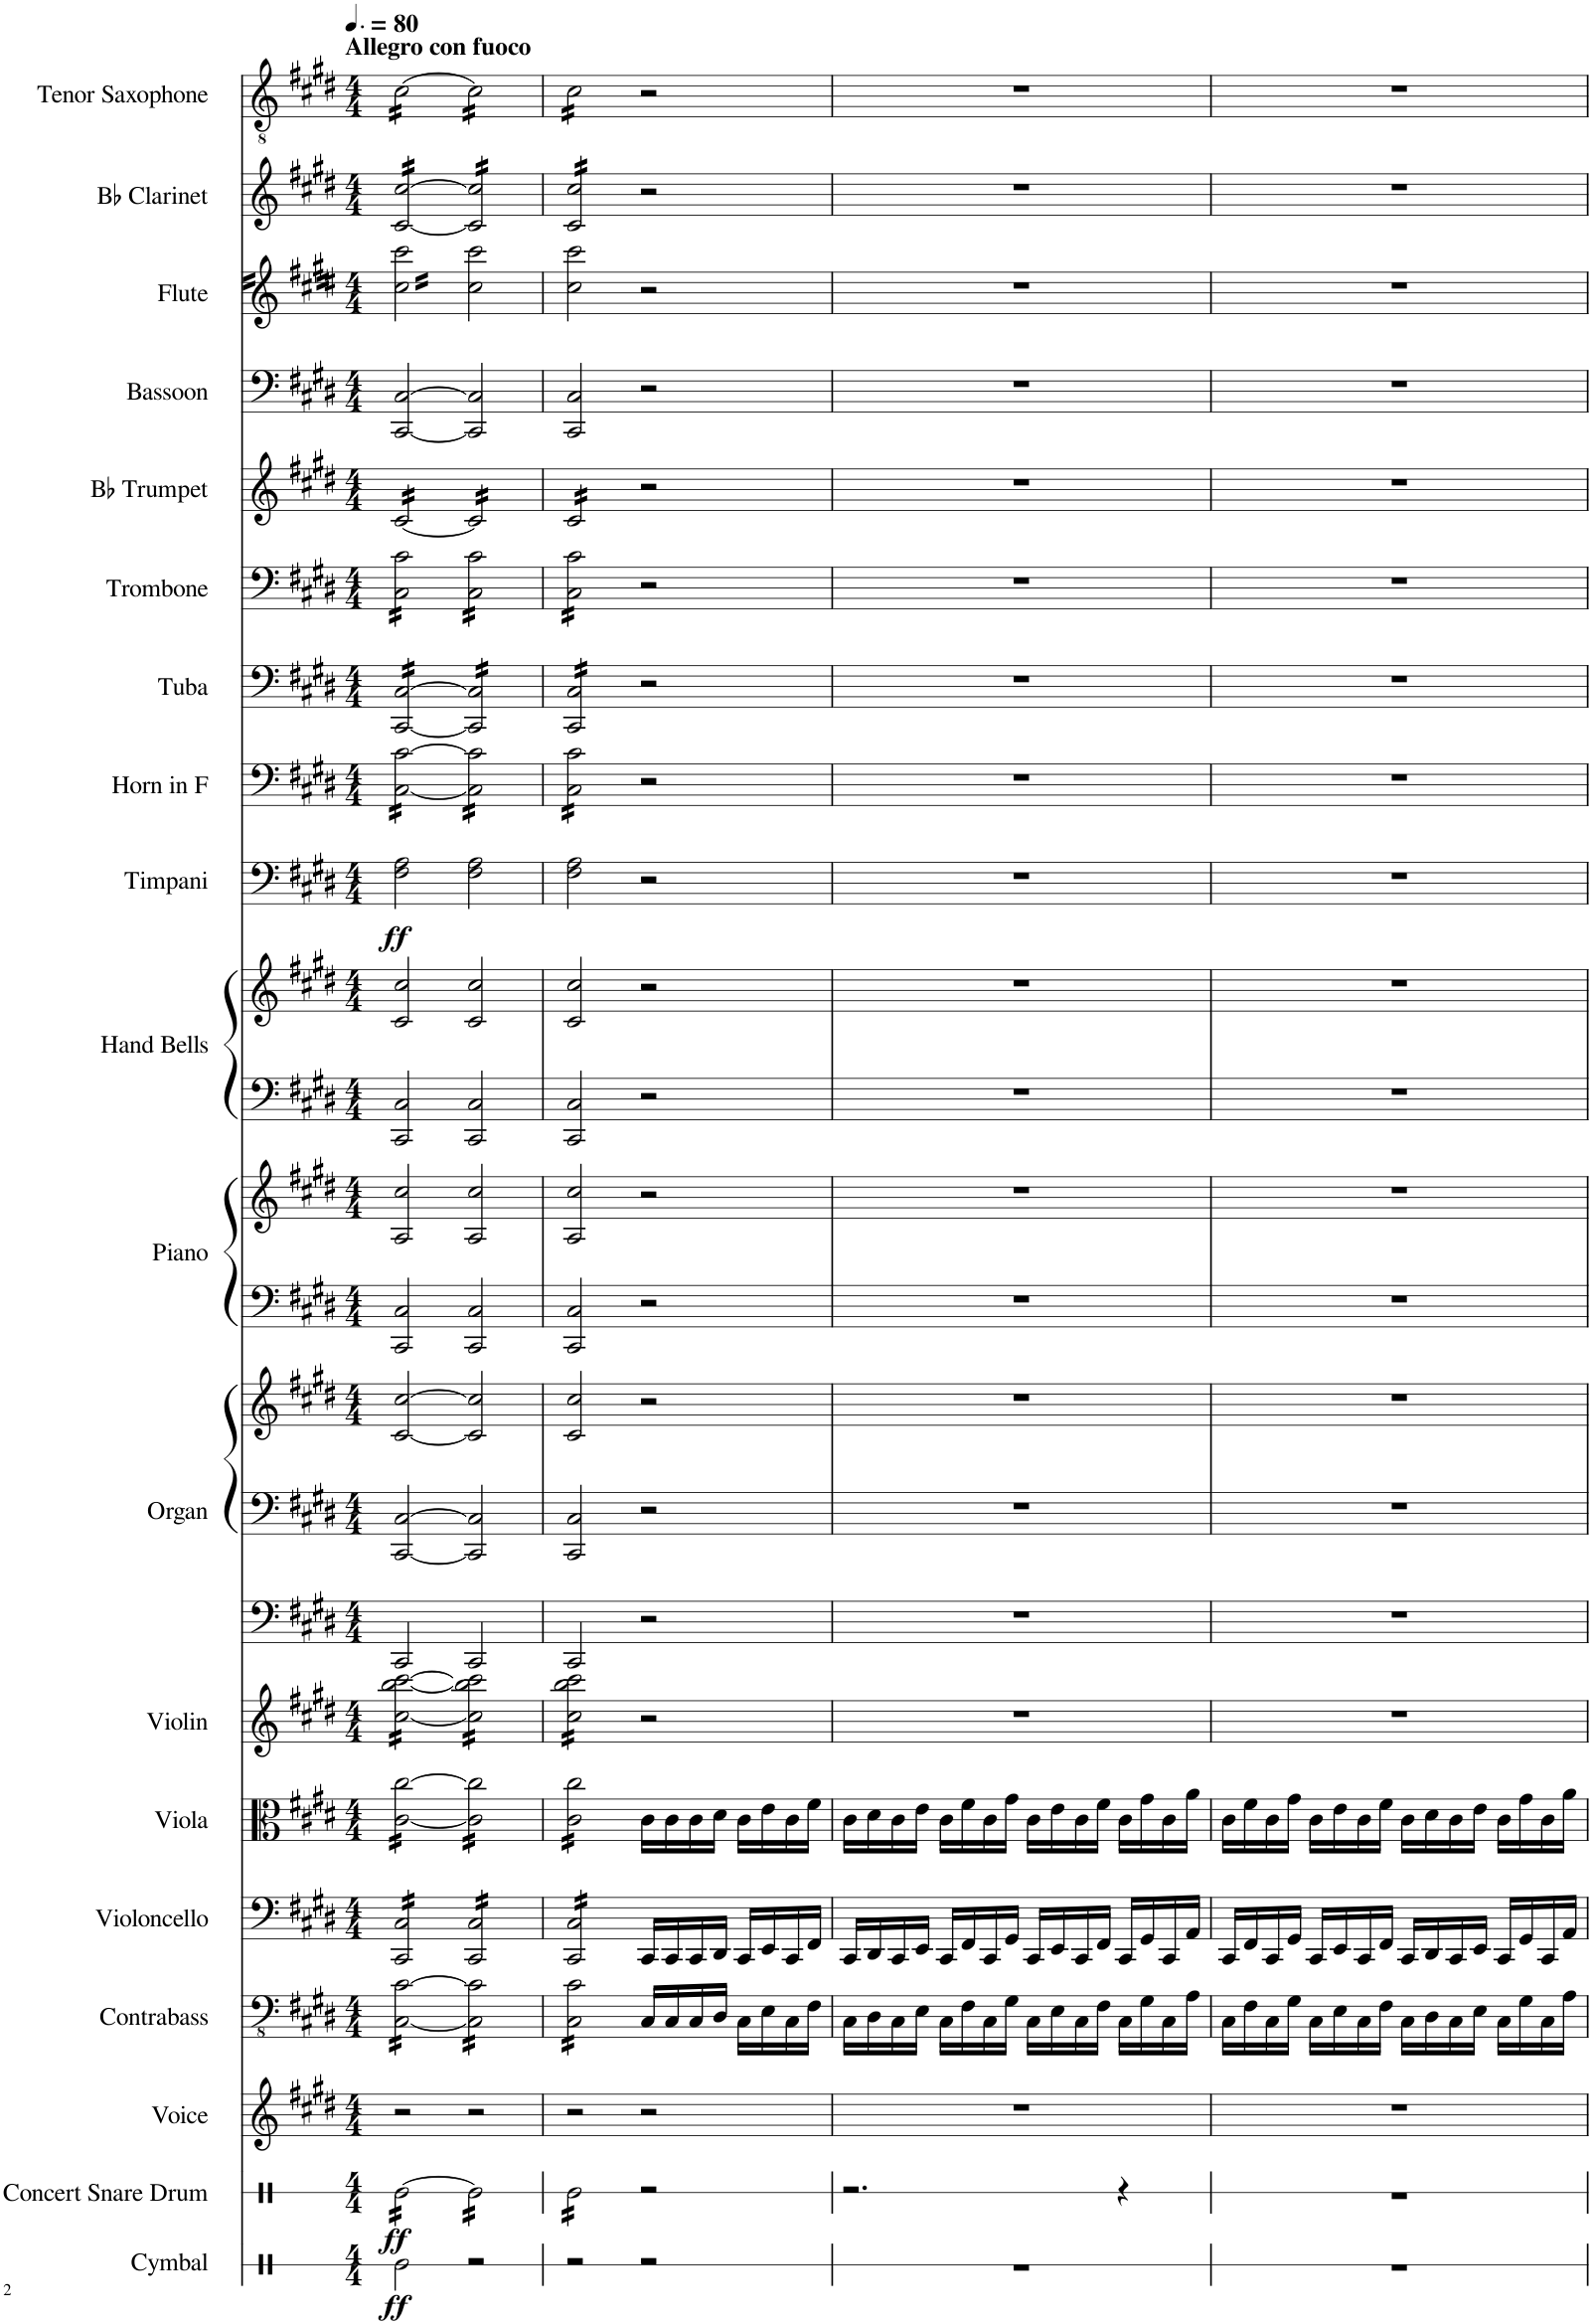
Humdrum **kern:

**kern	**dynam	**kern	**dynam	**kern	**kern	**kern	**kern	**kern	**kern	**kern	**kern	**kern	**kern	**kern	**kern	**kern	**dynam	**kern	**kern	**kern	**kern	**kern	**kern	**kern	**kern
*part19	*part19	*part18	*part18	*part17	*part16	*part15	*part14	*part13	*part12	*part12	*part12	*part11	*part11	*part10	*part10	*part9	*part9	*part8	*part7	*part6	*part5	*part4	*part3	*part2	*part1
*staff23	*staff23	*staff22	*staff22	*staff21	*staff20	*staff19	*staff18	*staff17	*staff16	*staff15	*staff14	*staff13	*staff12	*staff11	*staff10	*staff9	*staff9	*staff8	*staff7	*staff6	*staff5	*staff4	*staff3	*staff2	*staff1
*I"Cymbal	*	*I"Concert Snare Drum	*	*I"Voice	*I"Contrabass	*I"Violoncello	*I"Viola	*I"Violin	*I"Organ	*	*	*I"Piano	*	*I"Hand Bells	*	*I"Timpani	*	*I"Horn in F	*I"Tuba	*I"Trombone	*I"Bb Trumpet	*I"Bassoon	*I"Flute	*I"Bb Clarinet	*I"Tenor Saxophone
*I'Cym.	*	*I'Con. Sn.	*	*I'Vo.	*I'Cb.	*I'Vc.	*I'Vla.	*I'Vln.	*I'Org.	*	*	*I'Pno.	*	*I'Ha. Be.	*	*I'Timp.	*	*	*I'Tba.	*I'Tbn.	*I'Bb Tpt.	*I'Bsn.	*I'Fl.	*I'Bb Cl.	*I'T. Sax.
*stria1	*	*stria1	*	*	*	*	*	*	*	*	*	*	*	*	*	*	*	*	*	*	*	*	*	*	*
*clefX	*	*clefX	*	*clefG2	*clefFv4	*clefF4	*clefC3	*clefG2	*clefF4	*clefF4	*clefG2	*clefF4	*clefG2	*clefF4	*clefG2	*clefF4	*	*clefF4	*clefF4	*clefF4	*clefG2	*clefF4	*clefG2	*clefG2	*clefGv2
*	*	*	*	*	*ITrd7c12	*	*	*	*	*	*	*	*	*	*	*	*	*ITrd4c7	*	*	*ITrd1c2	*	*	*ITrd1c2	*ITrd8c14
*k[]	*	*k[]	*	*k[f#c#g#d#]	*k[f#c#g#d#]	*k[f#c#g#d#]	*k[f#c#g#d#]	*k[f#c#g#d#]	*k[f#c#g#d#]	*k[f#c#g#d#]	*k[f#c#g#d#]	*k[f#c#g#d#]	*k[f#c#g#d#]	*k[f#c#g#d#]	*k[f#c#g#d#]	*k[f#c#g#d#]	*	*k[f#c#g#d#]	*k[f#c#g#d#]	*k[f#c#g#d#]	*k[f#c#g#d#]	*k[f#c#g#d#]	*k[f#c#g#d#]	*k[f#c#g#d#]	*k[f#c#g#d#]
*M4/4	*	*M4/4	*	*M4/4	*M4/4	*M4/4	*M4/4	*M4/4	*M4/4	*M4/4	*M4/4	*M4/4	*M4/4	*M4/4	*M4/4	*M4/4	*	*M4/4	*M4/4	*M4/4	*M4/4	*M4/4	*M4/4	*M4/4	*M4/4
*MM120	*	*MM120	*	*MM120	*MM120	*MM120	*MM120	*MM120	*MM120	*MM120	*MM120	*MM120	*MM120	*MM120	*MM120	*MM120	*	*MM120	*MM120	*MM120	*MM120	*MM120	*MM120	*MM120	*MM120
=1	=1	=1	=1	=1	=1	=1	=1	=1	=1	=1	=1	=1	=1	=1	=1	=1	=1	=1	=1	=1	=1	=1	=1	=1	=1
!	!	!	!	!	!	!	!	!	!	!	!	!	!	!	!	!	!	!	!	!	!	!	!	!	!LO:TX:a:B:t=Allegro con fuoco
!	!LO:DY:b	!	!LO:DY:b	!	!	!	!	!	!	!	!	!	!	!	!	!	!LO:DY:b	!	!	!	!	!	!	!	!
*	*	*tremolo	*	*	*	*	*	*	*	*	*	*	*	*	*	*	*	*	*	*	*	*	*	*	*
*	*	*	*	*	*tremolo	*	*	*	*	*	*	*	*	*	*	*	*	*	*	*	*	*	*	*	*
*	*	*	*	*	*	*tremolo	*	*	*	*	*	*	*	*	*	*	*	*	*	*	*	*	*	*	*
*	*	*	*	*	*	*	*tremolo	*	*	*	*	*	*	*	*	*	*	*	*	*	*	*	*	*	*
*	*	*	*	*	*	*	*	*tremolo	*	*	*	*	*	*	*	*	*	*	*	*	*	*	*	*	*
*	*	*	*	*	*	*	*	*	*	*	*	*	*	*	*	*	*	*tremolo	*	*	*	*	*	*	*
*	*	*	*	*	*	*	*	*	*	*	*	*	*	*	*	*	*	*	*tremolo	*	*	*	*	*	*
*	*	*	*	*	*	*	*	*	*	*	*	*	*	*	*	*	*	*	*	*tremolo	*	*	*	*	*
*	*	*	*	*	*	*	*	*	*	*	*	*	*	*	*	*	*	*	*	*	*tremolo	*	*	*	*
*	*	*	*	*	*	*	*	*	*	*	*	*	*	*	*	*	*	*	*	*	*	*	*tremolo	*	*
*	*	*	*	*	*	*	*	*	*	*	*	*	*	*	*	*	*	*	*	*	*	*	*	*tremolo	*
*	*	*	*	*	*	*	*	*	*	*	*	*	*	*	*	*	*	*	*	*	*	*	*	*	*tremolo
2Re\	ff	[16Re\LL	ff	2r	[16CC#\ [16C#\LL	16CC#/ 16C#/LL	[16c#\ [16cc#\LL	[16cc#\ [16bb\ [16ccc#\LL	2CC#/	[2CC#/ [2C#/	[2c#/ [2cc#/	2CC#/ 2C#/	2A/ 2cc#/	2CC#/ 2C#/	2c#/ 2cc#/	2F#\ 2A\	ff	[16C#\ [16c#\LL	[16CC#/ [16C#/LL	16C#\ 16c#\LL	[16c#/LL	[2CC#/ [2C#/	16cc#\ 16ccc#\LL	[16c#/ [16cc#/LL	[16c#\LL
.	.	16Re\	.	.	16CC#\ 16C#\	16CC#/ 16C#/	16c#\ 16cc#\	16cc#\ 16bb\ 16ccc#\	.	.	.	.	.	.	.	.	.	16C#\ 16c#\	16CC#/ 16C#/	16C#\ 16c#\	16c#/	.	16cc#\ 16ccc#\	16c#/ 16cc#/	16c#\
.	.	16Re\	.	.	16CC#\ 16C#\	16CC#/ 16C#/	16c#\ 16cc#\	16cc#\ 16bb\ 16ccc#\	.	.	.	.	.	.	.	.	.	16C#\ 16c#\	16CC#/ 16C#/	16C#\ 16c#\	16c#/	.	16cc#\ 16ccc#\	16c#/ 16cc#/	16c#\
.	.	16Re\	.	.	16CC#\ 16C#\	16CC#/ 16C#/	16c#\ 16cc#\	16cc#\ 16bb\ 16ccc#\	.	.	.	.	.	.	.	.	.	16C#\ 16c#\	16CC#/ 16C#/	16C#\ 16c#\	16c#/	.	16cc#\ 16ccc#\	16c#/ 16cc#/	16c#\
.	.	16Re\	.	.	16CC#\ 16C#\	16CC#/ 16C#/	16c#\ 16cc#\	16cc#\ 16bb\ 16ccc#\	.	.	.	.	.	.	.	.	.	16C#\ 16c#\	16CC#/ 16C#/	16C#\ 16c#\	16c#/	.	16cc#\ 16ccc#\	16c#/ 16cc#/	16c#\
.	.	16Re\	.	.	16CC#\ 16C#\	16CC#/ 16C#/	16c#\ 16cc#\	16cc#\ 16bb\ 16ccc#\	.	.	.	.	.	.	.	.	.	16C#\ 16c#\	16CC#/ 16C#/	16C#\ 16c#\	16c#/	.	16cc#\ 16ccc#\	16c#/ 16cc#/	16c#\
.	.	16Re\	.	.	16CC#\ 16C#\	16CC#/ 16C#/	16c#\ 16cc#\	16cc#\ 16bb\ 16ccc#\	.	.	.	.	.	.	.	.	.	16C#\ 16c#\	16CC#/ 16C#/	16C#\ 16c#\	16c#/	.	16cc#\ 16ccc#\	16c#/ 16cc#/	16c#\
.	.	16Re\JJ	.	.	16CC#\ 16C#\JJ	16CC#/ 16C#/JJ	16c#\ 16cc#\JJ	16cc#\ 16bb\ 16ccc#\JJ	.	.	.	.	.	.	.	.	.	16C#\ 16c#\JJ	16CC#/ 16C#/JJ	16C#\ 16c#\JJ	16c#/JJ	.	16cc#\ 16ccc#\JJ	16c#/ 16cc#/JJ	16c#\JJ
2r	.	16Re\]LL	.	2r	16CC#\] 16C#\]LL	16CC#/ 16C#/LL	16c#\] 16cc#\]LL	16cc#\] 16bb\] 16ccc#\]LL	2CC#/	2CC#/] 2C#/]	2c#/] 2cc#/]	2CC#/ 2C#/	2A/ 2cc#/	2CC#/ 2C#/	2c#/ 2cc#/	2F#\ 2A\	.	16C#\] 16c#\]LL	16CC#/] 16C#/]LL	16C#\ 16c#\LL	16c#/]LL	2CC#/] 2C#/]	16cc#\ 16ccc#\LL	16c#/] 16cc#/]LL	16c#\]LL
.	.	16Re\	.	.	16CC#\ 16C#\	16CC#/ 16C#/	16c#\ 16cc#\	16cc#\ 16bb\ 16ccc#\	.	.	.	.	.	.	.	.	.	16C#\ 16c#\	16CC#/ 16C#/	16C#\ 16c#\	16c#/	.	16cc#\ 16ccc#\	16c#/ 16cc#/	16c#\
.	.	16Re\	.	.	16CC#\ 16C#\	16CC#/ 16C#/	16c#\ 16cc#\	16cc#\ 16bb\ 16ccc#\	.	.	.	.	.	.	.	.	.	16C#\ 16c#\	16CC#/ 16C#/	16C#\ 16c#\	16c#/	.	16cc#\ 16ccc#\	16c#/ 16cc#/	16c#\
.	.	16Re\	.	.	16CC#\ 16C#\	16CC#/ 16C#/	16c#\ 16cc#\	16cc#\ 16bb\ 16ccc#\	.	.	.	.	.	.	.	.	.	16C#\ 16c#\	16CC#/ 16C#/	16C#\ 16c#\	16c#/	.	16cc#\ 16ccc#\	16c#/ 16cc#/	16c#\
.	.	16Re\	.	.	16CC#\ 16C#\	16CC#/ 16C#/	16c#\ 16cc#\	16cc#\ 16bb\ 16ccc#\	.	.	.	.	.	.	.	.	.	16C#\ 16c#\	16CC#/ 16C#/	16C#\ 16c#\	16c#/	.	16cc#\ 16ccc#\	16c#/ 16cc#/	16c#\
.	.	16Re\	.	.	16CC#\ 16C#\	16CC#/ 16C#/	16c#\ 16cc#\	16cc#\ 16bb\ 16ccc#\	.	.	.	.	.	.	.	.	.	16C#\ 16c#\	16CC#/ 16C#/	16C#\ 16c#\	16c#/	.	16cc#\ 16ccc#\	16c#/ 16cc#/	16c#\
.	.	16Re\	.	.	16CC#\ 16C#\	16CC#/ 16C#/	16c#\ 16cc#\	16cc#\ 16bb\ 16ccc#\	.	.	.	.	.	.	.	.	.	16C#\ 16c#\	16CC#/ 16C#/	16C#\ 16c#\	16c#/	.	16cc#\ 16ccc#\	16c#/ 16cc#/	16c#\
.	.	16Re\JJ	.	.	16CC#\ 16C#\JJ	16CC#/ 16C#/JJ	16c#\ 16cc#\JJ	16cc#\ 16bb\ 16ccc#\JJ	.	.	.	.	.	.	.	.	.	16C#\ 16c#\JJ	16CC#/ 16C#/JJ	16C#\ 16c#\JJ	16c#/JJ	.	16cc#\ 16ccc#\JJ	16c#/ 16cc#/JJ	16c#\JJ
=2	=2	=2	=2	=2	=2	=2	=2	=2	=2	=2	=2	=2	=2	=2	=2	=2	=2	=2	=2	=2	=2	=2	=2	=2	=2
2r	.	16Re\LL	.	2r	16CC#\ 16C#\LL	16CC#/ 16C#/LL	16c#\ 16cc#\LL	16cc#\ 16bb\ 16ccc#\LL	2CC#/	2CC#/ 2C#/	2c#/ 2cc#/	2CC#/ 2C#/	2A/ 2cc#/	2CC#/ 2C#/	2c#/ 2cc#/	2F#\ 2A\	.	16C#\ 16c#\LL	16CC#/ 16C#/LL	16C#\ 16c#\LL	16c#/LL	2CC#/ 2C#/	16cc#\ 16ccc#\LL	16c#/ 16cc#/LL	16c#\LL
.	.	16Re\	.	.	16CC#\ 16C#\	16CC#/ 16C#/	16c#\ 16cc#\	16cc#\ 16bb\ 16ccc#\	.	.	.	.	.	.	.	.	.	16C#\ 16c#\	16CC#/ 16C#/	16C#\ 16c#\	16c#/	.	16cc#\ 16ccc#\	16c#/ 16cc#/	16c#\
.	.	16Re\	.	.	16CC#\ 16C#\	16CC#/ 16C#/	16c#\ 16cc#\	16cc#\ 16bb\ 16ccc#\	.	.	.	.	.	.	.	.	.	16C#\ 16c#\	16CC#/ 16C#/	16C#\ 16c#\	16c#/	.	16cc#\ 16ccc#\	16c#/ 16cc#/	16c#\
.	.	16Re\	.	.	16CC#\ 16C#\	16CC#/ 16C#/	16c#\ 16cc#\	16cc#\ 16bb\ 16ccc#\	.	.	.	.	.	.	.	.	.	16C#\ 16c#\	16CC#/ 16C#/	16C#\ 16c#\	16c#/	.	16cc#\ 16ccc#\	16c#/ 16cc#/	16c#\
.	.	16Re\	.	.	16CC#\ 16C#\	16CC#/ 16C#/	16c#\ 16cc#\	16cc#\ 16bb\ 16ccc#\	.	.	.	.	.	.	.	.	.	16C#\ 16c#\	16CC#/ 16C#/	16C#\ 16c#\	16c#/	.	16cc#\ 16ccc#\	16c#/ 16cc#/	16c#\
.	.	16Re\	.	.	16CC#\ 16C#\	16CC#/ 16C#/	16c#\ 16cc#\	16cc#\ 16bb\ 16ccc#\	.	.	.	.	.	.	.	.	.	16C#\ 16c#\	16CC#/ 16C#/	16C#\ 16c#\	16c#/	.	16cc#\ 16ccc#\	16c#/ 16cc#/	16c#\
.	.	16Re\	.	.	16CC#\ 16C#\	16CC#/ 16C#/	16c#\ 16cc#\	16cc#\ 16bb\ 16ccc#\	.	.	.	.	.	.	.	.	.	16C#\ 16c#\	16CC#/ 16C#/	16C#\ 16c#\	16c#/	.	16cc#\ 16ccc#\	16c#/ 16cc#/	16c#\
.	.	16Re\JJ	.	.	16CC#\ 16C#\JJ	16CC#/ 16C#/JJ	16c#\ 16cc#\JJ	16cc#\ 16bb\ 16ccc#\JJ	.	.	.	.	.	.	.	.	.	16C#\ 16c#\JJ	16CC#/ 16C#/JJ	16C#\ 16c#\JJ	16c#/JJ	.	16cc#\ 16ccc#\JJ	16c#/ 16cc#/JJ	16c#\JJ
*	*	*	*	*	*	*	*	*	*	*	*	*	*	*	*	*	*	*	*	*	*	*	*	*	*Xtremolo
*	*	*	*	*	*	*	*	*	*	*	*	*	*	*	*	*	*	*	*	*	*	*	*	*Xtremolo	*
*	*	*	*	*	*	*	*	*	*	*	*	*	*	*	*	*	*	*	*	*	*	*	*Xtremolo	*	*
*	*	*	*	*	*	*	*	*	*	*	*	*	*	*	*	*	*	*	*	*	*Xtremolo	*	*	*	*
*	*	*	*	*	*	*	*	*	*	*	*	*	*	*	*	*	*	*	*	*Xtremolo	*	*	*	*	*
*	*	*	*	*	*	*	*	*	*	*	*	*	*	*	*	*	*	*	*Xtremolo	*	*	*	*	*	*
*	*	*	*	*	*	*	*	*	*	*	*	*	*	*	*	*	*	*Xtremolo	*	*	*	*	*	*	*
*	*	*	*	*	*	*	*	*Xtremolo	*	*	*	*	*	*	*	*	*	*	*	*	*	*	*	*	*
*	*	*	*	*	*	*	*Xtremolo	*	*	*	*	*	*	*	*	*	*	*	*	*	*	*	*	*	*
*	*	*	*	*	*	*Xtremolo	*	*	*	*	*	*	*	*	*	*	*	*	*	*	*	*	*	*	*
*	*	*	*	*	*Xtremolo	*	*	*	*	*	*	*	*	*	*	*	*	*	*	*	*	*	*	*	*
*	*	*Xtremolo	*	*	*	*	*	*	*	*	*	*	*	*	*	*	*	*	*	*	*	*	*	*	*
2r	.	2r	.	2r	16CC#/LL	16CC#/LL	16c#\LL	2r	2r	2r	2r	2r	2r	2r	2r	2r	.	2r	2r	2r	2r	2r	2r	2r	2r
.	.	.	.	.	16CC#/	16CC#/	16c#\	.	.	.	.	.	.	.	.	.	.	.	.	.	.	.	.	.	.
.	.	.	.	.	16CC#/	16CC#/	16c#\	.	.	.	.	.	.	.	.	.	.	.	.	.	.	.	.	.	.
.	.	.	.	.	16DD#/JJ	16DD#/JJ	16d#\JJ	.	.	.	.	.	.	.	.	.	.	.	.	.	.	.	.	.	.
.	.	.	.	.	16CC#\LL	16CC#/LL	16c#\LL	.	.	.	.	.	.	.	.	.	.	.	.	.	.	.	.	.	.
.	.	.	.	.	16EE\	16EE/	16e\	.	.	.	.	.	.	.	.	.	.	.	.	.	.	.	.	.	.
.	.	.	.	.	16CC#\	16CC#/	16c#\	.	.	.	.	.	.	.	.	.	.	.	.	.	.	.	.	.	.
.	.	.	.	.	16FF#\JJ	16FF#/JJ	16f#\JJ	.	.	.	.	.	.	.	.	.	.	.	.	.	.	.	.	.	.
=3	=3	=3	=3	=3	=3	=3	=3	=3	=3	=3	=3	=3	=3	=3	=3	=3	=3	=3	=3	=3	=3	=3	=3	=3	=3
1r	.	2.r	.	1r	16CC#\LL	16CC#/LL	16c#\LL	1r	1r	1r	1r	1r	1r	1r	1r	1r	.	1r	1r	1r	1r	1r	1r	1r	1r
.	.	.	.	.	16DD#\	16DD#/	16d#\	.	.	.	.	.	.	.	.	.	.	.	.	.	.	.	.	.	.
.	.	.	.	.	16CC#\	16CC#/	16c#\	.	.	.	.	.	.	.	.	.	.	.	.	.	.	.	.	.	.
.	.	.	.	.	16EE\JJ	16EE/JJ	16e\JJ	.	.	.	.	.	.	.	.	.	.	.	.	.	.	.	.	.	.
.	.	.	.	.	16CC#\LL	16CC#/LL	16c#\LL	.	.	.	.	.	.	.	.	.	.	.	.	.	.	.	.	.	.
.	.	.	.	.	16FF#\	16FF#/	16f#\	.	.	.	.	.	.	.	.	.	.	.	.	.	.	.	.	.	.
.	.	.	.	.	16CC#\	16CC#/	16c#\	.	.	.	.	.	.	.	.	.	.	.	.	.	.	.	.	.	.
.	.	.	.	.	16GG#\JJ	16GG#/JJ	16g#\JJ	.	.	.	.	.	.	.	.	.	.	.	.	.	.	.	.	.	.
.	.	.	.	.	16CC#\LL	16CC#/LL	16c#\LL	.	.	.	.	.	.	.	.	.	.	.	.	.	.	.	.	.	.
.	.	.	.	.	16EE\	16EE/	16e\	.	.	.	.	.	.	.	.	.	.	.	.	.	.	.	.	.	.
.	.	.	.	.	16CC#\	16CC#/	16c#\	.	.	.	.	.	.	.	.	.	.	.	.	.	.	.	.	.	.
.	.	.	.	.	16FF#\JJ	16FF#/JJ	16f#\JJ	.	.	.	.	.	.	.	.	.	.	.	.	.	.	.	.	.	.
.	.	4r	.	.	16CC#\LL	16CC#/LL	16c#\LL	.	.	.	.	.	.	.	.	.	.	.	.	.	.	.	.	.	.
.	.	.	.	.	16GG#\	16GG#/	16g#\	.	.	.	.	.	.	.	.	.	.	.	.	.	.	.	.	.	.
.	.	.	.	.	16CC#\	16CC#/	16c#\	.	.	.	.	.	.	.	.	.	.	.	.	.	.	.	.	.	.
.	.	.	.	.	16AA\JJ	16AA/JJ	16a\JJ	.	.	.	.	.	.	.	.	.	.	.	.	.	.	.	.	.	.
=4	=4	=4	=4	=4	=4	=4	=4	=4	=4	=4	=4	=4	=4	=4	=4	=4	=4	=4	=4	=4	=4	=4	=4	=4	=4
1r	.	1r	.	1r	16CC#\LL	16CC#/LL	16c#\LL	1r	1r	1r	1r	1r	1r	1r	1r	1r	.	1r	1r	1r	1r	1r	1r	1r	1r
.	.	.	.	.	16FF#\	16FF#/	16f#\	.	.	.	.	.	.	.	.	.	.	.	.	.	.	.	.	.	.
.	.	.	.	.	16CC#\	16CC#/	16c#\	.	.	.	.	.	.	.	.	.	.	.	.	.	.	.	.	.	.
.	.	.	.	.	16GG#\JJ	16GG#/JJ	16g#\JJ	.	.	.	.	.	.	.	.	.	.	.	.	.	.	.	.	.	.
.	.	.	.	.	16CC#\LL	16CC#/LL	16c#\LL	.	.	.	.	.	.	.	.	.	.	.	.	.	.	.	.	.	.
.	.	.	.	.	16EE\	16EE/	16e\	.	.	.	.	.	.	.	.	.	.	.	.	.	.	.	.	.	.
.	.	.	.	.	16CC#\	16CC#/	16c#\	.	.	.	.	.	.	.	.	.	.	.	.	.	.	.	.	.	.
.	.	.	.	.	16FF#\JJ	16FF#/JJ	16f#\JJ	.	.	.	.	.	.	.	.	.	.	.	.	.	.	.	.	.	.
.	.	.	.	.	16CC#\LL	16CC#/LL	16c#\LL	.	.	.	.	.	.	.	.	.	.	.	.	.	.	.	.	.	.
.	.	.	.	.	16DD#\	16DD#/	16d#\	.	.	.	.	.	.	.	.	.	.	.	.	.	.	.	.	.	.
.	.	.	.	.	16CC#\	16CC#/	16c#\	.	.	.	.	.	.	.	.	.	.	.	.	.	.	.	.	.	.
.	.	.	.	.	16EE\JJ	16EE/JJ	16e\JJ	.	.	.	.	.	.	.	.	.	.	.	.	.	.	.	.	.	.
.	.	.	.	.	16CC#\LL	16CC#/LL	16c#\LL	.	.	.	.	.	.	.	.	.	.	.	.	.	.	.	.	.	.
.	.	.	.	.	16GG#\	16GG#/	16g#\	.	.	.	.	.	.	.	.	.	.	.	.	.	.	.	.	.	.
.	.	.	.	.	16CC#\	16CC#/	16c#\	.	.	.	.	.	.	.	.	.	.	.	.	.	.	.	.	.	.
.	.	.	.	.	16AA\JJ	16AA/JJ	16a\JJ	.	.	.	.	.	.	.	.	.	.	.	.	.	.	.	.	.	.
=	=	=	=	=	=	=	=	=	=	=	=	=	=	=	=	=	=	=	=	=	=	=	=	=	=
*-	*-	*-	*-	*-	*-	*-	*-	*-	*-	*-	*-	*-	*-	*-	*-	*-	*-	*-	*-	*-	*-	*-	*-	*-	*-
